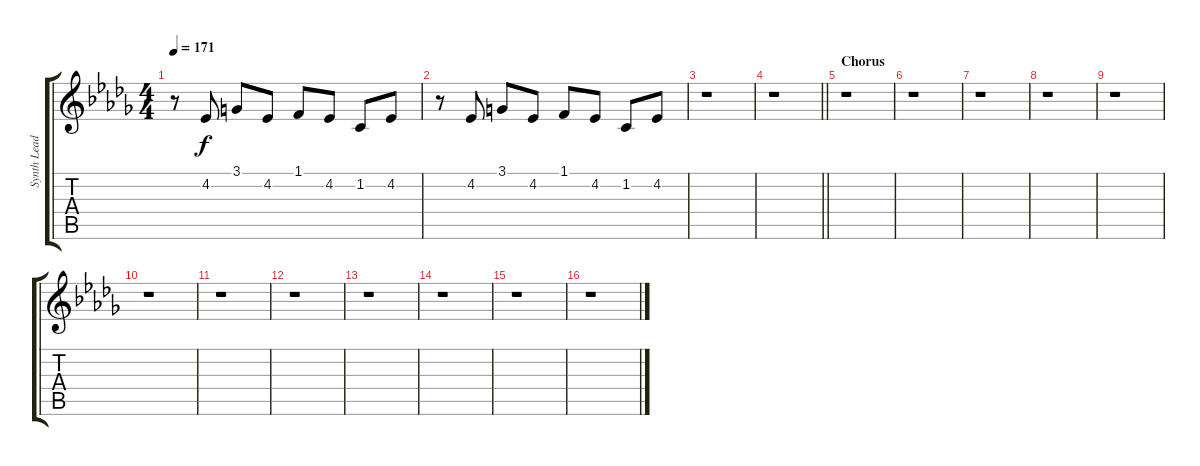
\track ("Synth Lead" "Synth Lead") {instrument lead1square}
\staff {score tabs}
\tuning (E4 B3 G3 D3 A2 E2) {hide}
\ts (4 4)
\tempo 171
\clef g2
\ks db
r.8{dy f volume 12} 4.2.8 3.1.8 4.2.8 1.1.8 4.2.8 1.2.8 4.2.8 |
r.8 4.2.8 3.1.8 4.2.8 1.1.8 4.2.8 1.2.8 4.2.8 |
r.1 |
\barLineRight lightlight
r.1 |
\section ("" "Chorus")
r.1 |
r.1 |
r.1 |
r.1 |
r.1 |
r.1 |
r.1 |
r.1 |
r.1 |
r.1 |
r.1 |
r.1
